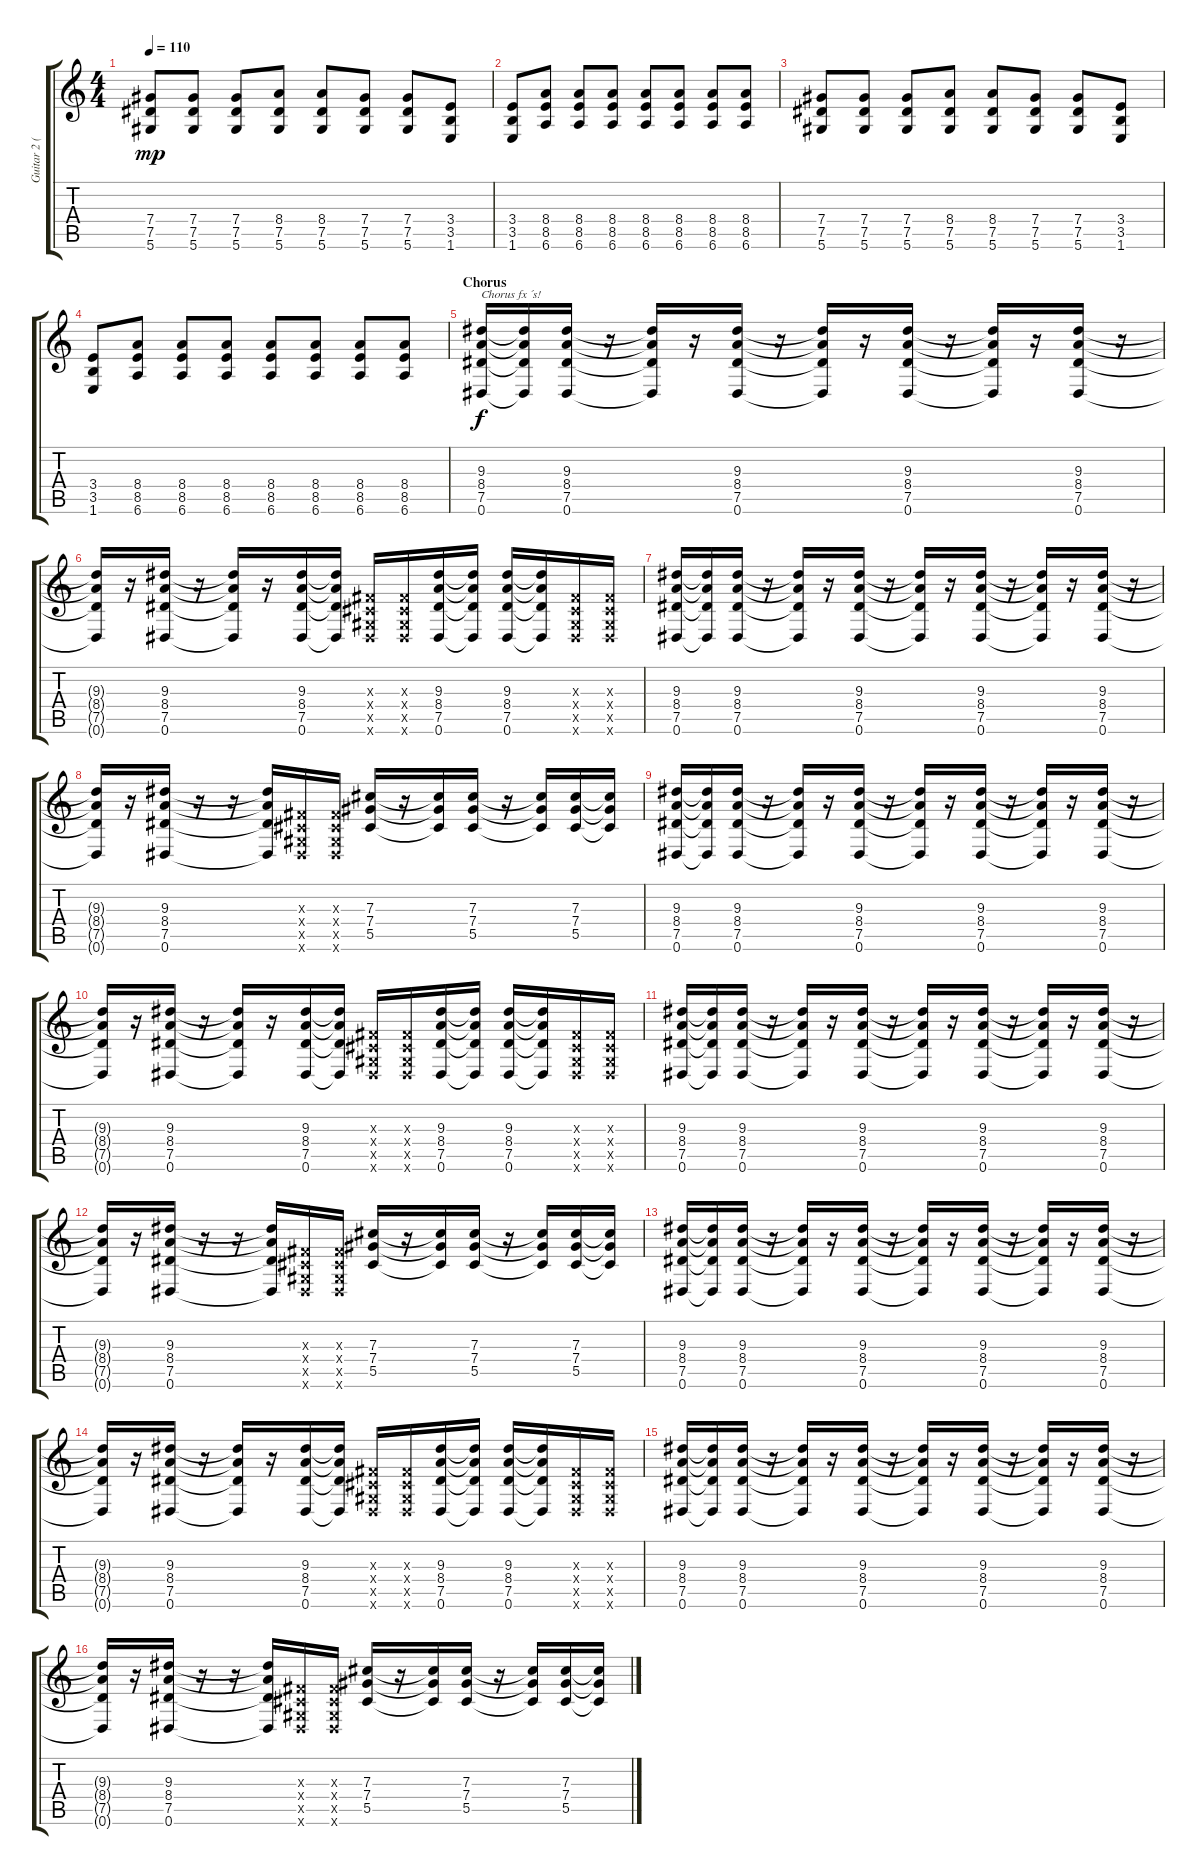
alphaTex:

\track ("Guitar 2 (Eb)" "Guitar 2 (") {instrument distortionguitar}
\staff {score tabs}
\tuning (Eb4 Bb3 Gb3 Db3 Ab2 Eb2) {hide}
\ts (4 4)
\tempo 110
\clef g2
\ks c
(7.4 7.5 5.6).8{dy mp} (7.4 7.5 5.6).8 (7.4 7.5 5.6).8 (8.4 7.5 5.6).8 (8.4 7.5 5.6).8 (7.4 7.5 5.6).8 (7.4 7.5 5.6).8 (3.4 3.5 1.6).8 |
(3.4 3.5 1.6).8 (8.4 8.5 6.6).8 (8.4 8.5 6.6).8 (8.4 8.5 6.6).8 (8.4 8.5 6.6).8 (8.4 8.5 6.6).8 (8.4 8.5 6.6).8 (8.4 8.5 6.6).8 |
(7.4 7.5 5.6).8 (7.4 7.5 5.6).8 (7.4 7.5 5.6).8 (8.4 7.5 5.6).8 (8.4 7.5 5.6).8 (7.4 7.5 5.6).8 (7.4 7.5 5.6).8 (3.4 3.5 1.6).8 |
(3.4 3.5 1.6).8 (8.4 8.5 6.6).8 (8.4 8.5 6.6).8 (8.4 8.5 6.6).8 (8.4 8.5 6.6).8 (8.4 8.5 6.6).8 (8.4 8.5 6.6).8 (8.4 8.5 6.6).8 |
\section ("" "Chorus")
(9.3 8.4 7.5 0.6).16{txt "Chorus fx ´s!" dy f volume 10} (9.3{t} 8.4{t} 7.5{t} 0.6{t}).16 (9.3 8.4 7.5 0.6).16 r.16 (9.3{t} 8.4{t} 7.5{t} 0.6{t}).16 r.16 (9.3 8.4 7.5 0.6).16 r.16 (9.3{t} 8.4{t} 7.5{t} 0.6{t}).16 r.16 (9.3 8.4 7.5 0.6).16 r.16 (9.3{t} 8.4{t} 7.5{t} 0.6{t}).16 r.16 (9.3 8.4 7.5 0.6).16 r.16 |
(9.3{t} 8.4{t} 7.5{t} 0.6{t}).16 r.16 (9.3 8.4 7.5 0.6).16 r.16 (9.3{t} 8.4{t} 7.5{t} 0.6{t}).16 r.16 (9.3 8.4 7.5 0.6).16 (9.3{t} 8.4{t} 7.5{t} 0.6{t}).16 (0.3{x} 0.4{x} 0.5{x} 0.6{x}).16 (0.3{x} 0.4{x} 0.5{x} 0.6{x}).16 (9.3 8.4 7.5 0.6).16 (9.3{t} 8.4{t} 7.5{t} 0.6{t}).16 (9.3 8.4 7.5 0.6).16 (9.3{t} 8.4{t} 7.5{t} 0.6{t}).16 (0.3{x} 0.4{x} 0.5{x} 0.6{x}).16 (0.3{x} 0.4{x} 0.5{x} 0.6{x}).16 |
(9.3 8.4 7.5 0.6).16 (9.3{t} 8.4{t} 7.5{t} 0.6{t}).16 (9.3 8.4 7.5 0.6).16 r.16 (9.3{t} 8.4{t} 7.5{t} 0.6{t}).16 r.16 (9.3 8.4 7.5 0.6).16 r.16 (9.3{t} 8.4{t} 7.5{t} 0.6{t}).16 r.16 (9.3 8.4 7.5 0.6).16 r.16 (9.3{t} 8.4{t} 7.5{t} 0.6{t}).16 r.16 (9.3 8.4 7.5 0.6).16 r.16 |
(9.3{t} 8.4{t} 7.5{t} 0.6{t}).16 r.16 (9.3 8.4 7.5 0.6).16 r.16 r.16 (9.3{t} 8.4{t} 7.5{t} 0.6{t}).16 (0.3{x} 0.4{x} 0.5{x} 0.6{x}).16 (0.3{x} 0.4{x} 0.5{x} 0.6{x}).16 (7.3 7.4 5.5).16 r.16 (7.3{t} 7.4{t} 5.5{t}).16 (7.3 7.4 5.5).16 r.16 (7.3{t} 7.4{t} 5.5{t}).16 (7.3 7.4 5.5).16 (7.3{t} 7.4{t} 5.5{t}).16 |
(9.3 8.4 7.5 0.6).16 (9.3{t} 8.4{t} 7.5{t} 0.6{t}).16 (9.3 8.4 7.5 0.6).16 r.16 (9.3{t} 8.4{t} 7.5{t} 0.6{t}).16 r.16 (9.3 8.4 7.5 0.6).16 r.16 (9.3{t} 8.4{t} 7.5{t} 0.6{t}).16 r.16 (9.3 8.4 7.5 0.6).16 r.16 (9.3{t} 8.4{t} 7.5{t} 0.6{t}).16 r.16 (9.3 8.4 7.5 0.6).16 r.16 |
(9.3{t} 8.4{t} 7.5{t} 0.6{t}).16 r.16 (9.3 8.4 7.5 0.6).16 r.16 (9.3{t} 8.4{t} 7.5{t} 0.6{t}).16 r.16 (9.3 8.4 7.5 0.6).16 (9.3{t} 8.4{t} 7.5{t} 0.6{t}).16 (0.3{x} 0.4{x} 0.5{x} 0.6{x}).16 (0.3{x} 0.4{x} 0.5{x} 0.6{x}).16 (9.3 8.4 7.5 0.6).16 (9.3{t} 8.4{t} 7.5{t} 0.6{t}).16 (9.3 8.4 7.5 0.6).16 (9.3{t} 8.4{t} 7.5{t} 0.6{t}).16 (0.3{x} 0.4{x} 0.5{x} 0.6{x}).16 (0.3{x} 0.4{x} 0.5{x} 0.6{x}).16 |
(9.3 8.4 7.5 0.6).16 (9.3{t} 8.4{t} 7.5{t} 0.6{t}).16 (9.3 8.4 7.5 0.6).16 r.16 (9.3{t} 8.4{t} 7.5{t} 0.6{t}).16 r.16 (9.3 8.4 7.5 0.6).16 r.16 (9.3{t} 8.4{t} 7.5{t} 0.6{t}).16 r.16 (9.3 8.4 7.5 0.6).16 r.16 (9.3{t} 8.4{t} 7.5{t} 0.6{t}).16 r.16 (9.3 8.4 7.5 0.6).16 r.16 |
(9.3{t} 8.4{t} 7.5{t} 0.6{t}).16 r.16 (9.3 8.4 7.5 0.6).16 r.16 r.16 (9.3{t} 8.4{t} 7.5{t} 0.6{t}).16 (0.3{x} 0.4{x} 0.5{x} 0.6{x}).16 (0.3{x} 0.4{x} 0.5{x} 0.6{x}).16 (7.3 7.4 5.5).16 r.16 (7.3{t} 7.4{t} 5.5{t}).16 (7.3 7.4 5.5).16 r.16 (7.3{t} 7.4{t} 5.5{t}).16 (7.3 7.4 5.5).16 (7.3{t} 7.4{t} 5.5{t}).16 |
(9.3 8.4 7.5 0.6).16 (9.3{t} 8.4{t} 7.5{t} 0.6{t}).16 (9.3 8.4 7.5 0.6).16 r.16 (9.3{t} 8.4{t} 7.5{t} 0.6{t}).16 r.16 (9.3 8.4 7.5 0.6).16 r.16 (9.3{t} 8.4{t} 7.5{t} 0.6{t}).16 r.16 (9.3 8.4 7.5 0.6).16 r.16 (9.3{t} 8.4{t} 7.5{t} 0.6{t}).16 r.16 (9.3 8.4 7.5 0.6).16 r.16 |
(9.3{t} 8.4{t} 7.5{t} 0.6{t}).16 r.16 (9.3 8.4 7.5 0.6).16 r.16 (9.3{t} 8.4{t} 7.5{t} 0.6{t}).16 r.16 (9.3 8.4 7.5 0.6).16 (9.3{t} 8.4{t} 7.5{t} 0.6{t}).16 (0.3{x} 0.4{x} 0.5{x} 0.6{x}).16 (0.3{x} 0.4{x} 0.5{x} 0.6{x}).16 (9.3 8.4 7.5 0.6).16 (9.3{t} 8.4{t} 7.5{t} 0.6{t}).16 (9.3 8.4 7.5 0.6).16 (9.3{t} 8.4{t} 7.5{t} 0.6{t}).16 (0.3{x} 0.4{x} 0.5{x} 0.6{x}).16 (0.3{x} 0.4{x} 0.5{x} 0.6{x}).16 |
(9.3 8.4 7.5 0.6).16 (9.3{t} 8.4{t} 7.5{t} 0.6{t}).16 (9.3 8.4 7.5 0.6).16 r.16 (9.3{t} 8.4{t} 7.5{t} 0.6{t}).16 r.16 (9.3 8.4 7.5 0.6).16 r.16 (9.3{t} 8.4{t} 7.5{t} 0.6{t}).16 r.16 (9.3 8.4 7.5 0.6).16 r.16 (9.3{t} 8.4{t} 7.5{t} 0.6{t}).16 r.16 (9.3 8.4 7.5 0.6).16 r.16 |
(9.3{t} 8.4{t} 7.5{t} 0.6{t}).16 r.16 (9.3 8.4 7.5 0.6).16 r.16 r.16 (9.3{t} 8.4{t} 7.5{t} 0.6{t}).16 (0.3{x} 0.4{x} 0.5{x} 0.6{x}).16 (0.3{x} 0.4{x} 0.5{x} 0.6{x}).16 (7.3 7.4 5.5).16 r.16 (7.3{t} 7.4{t} 5.5{t}).16 (7.3 7.4 5.5).16 r.16 (7.3{t} 7.4{t} 5.5{t}).16 (7.3 7.4 5.5).16 (7.3{t} 7.4{t} 5.5{t}).16
